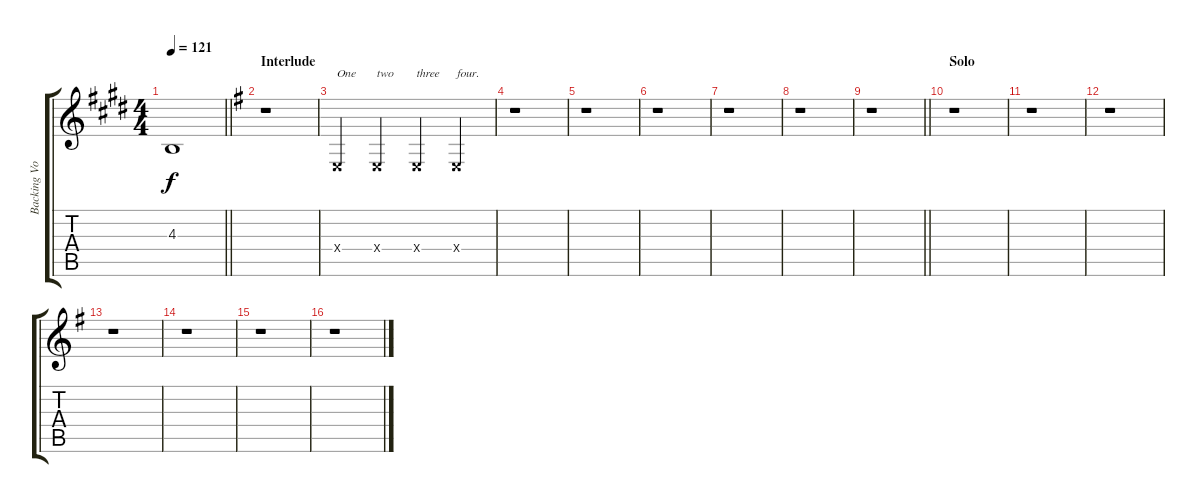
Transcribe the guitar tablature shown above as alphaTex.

\track ("Backing Vocals" "Backing Vo") {instrument altosax}
\staff {score tabs}
\tuning (E4 B3 G3 D3 A2 E2) {hide}
\ts (4 4)
\tempo 121
\clef g2
\barLineRight lightlight
\ks e
4.3.1{dy f} |
\section ("" "Interlude")
\ks g
r.1 |
2.4{x}.4{txt "One"} 2.4{x}.4{txt "two"} 2.4{x}.4{txt "three"} 2.4{x}.4{txt "four."} |
r.1 |
r.1 |
r.1 |
r.1 |
r.1 |
\barLineRight lightlight
r.1 |
\section ("" "Solo")
r.1 |
r.1 |
r.1 |
r.1 |
r.1 |
r.1 |
r.1
